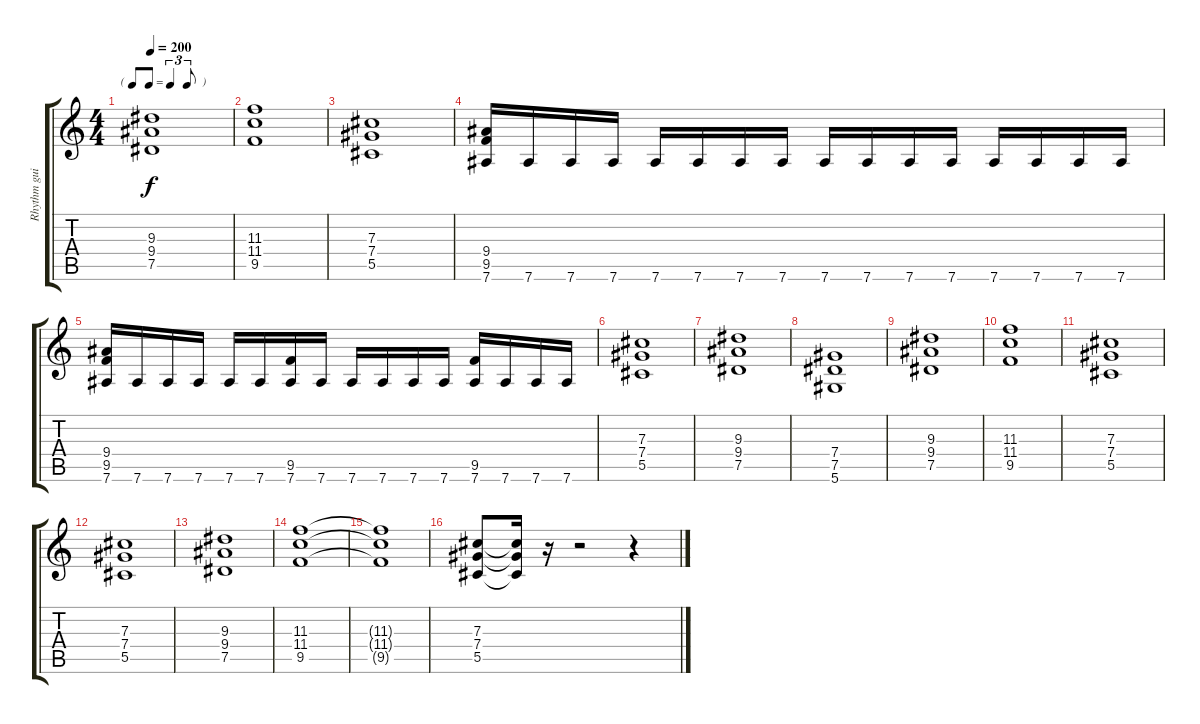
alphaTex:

\track ("Rhythm guitar 2 (retard 2)" "Rhythm gui") {instrument overdrivenguitar}
\staff {score tabs}
\tuning (Eb4 Bb3 Gb3 Db3 Ab2 Eb2) {hide}
\ts (4 4)
\tf triplet8th
\tempo 200
\clef g2
\ks c
(9.3 9.4 7.5).1{dy f} |
(11.3 11.4 9.5).1 |
(7.3 7.4 5.5).1 |
(9.4 9.5 7.6).16 7.6.16 7.6.16 7.6.16 7.6.16 7.6.16 7.6.16 7.6.16 7.6.16 7.6.16 7.6.16 7.6.16 7.6.16 7.6.16 7.6.16 7.6.16 |
(9.4 9.5 7.6).16 7.6.16 7.6.16 7.6.16 7.6.16 7.6.16 (9.5 7.6).16 7.6.16 7.6.16 7.6.16 7.6.16 7.6.16 (9.5 7.6).16 7.6.16 7.6.16 7.6.16 |
(7.3 7.4 5.5).1 |
(9.3 9.4 7.5).1 |
(7.4 7.5 5.6).1 |
(9.3 9.4 7.5).1 |
(11.3 11.4 9.5).1 |
(7.3 7.4 5.5).1 |
(7.3 7.4 5.5).1 |
(9.3 9.4 7.5).1 |
(11.3 11.4 9.5).1 |
(11.3{t} 11.4{t} 9.5{t}).1 |
(7.3 7.4 5.5).8 (7.3{t} 7.4{t} 5.5{t}).16 r.16 r.2 r.4
